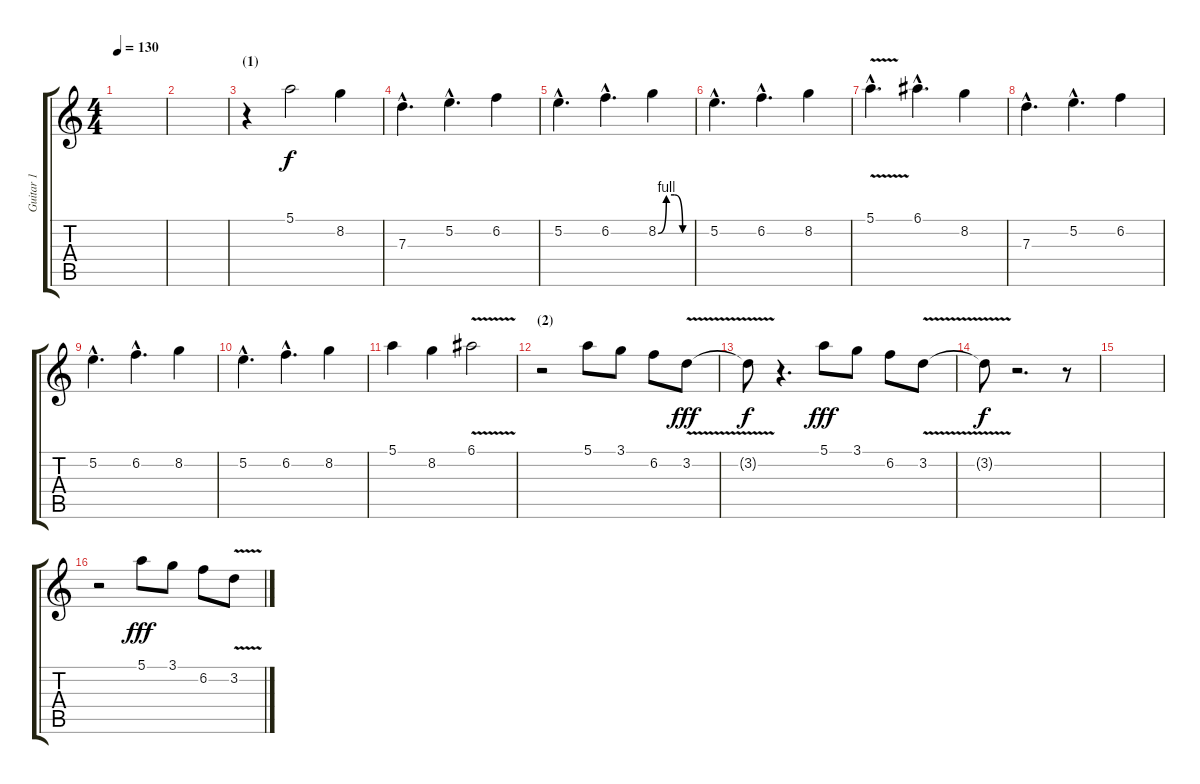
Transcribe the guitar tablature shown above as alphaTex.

\track ("Guitar 1" "Guitar 1") {instrument overdrivenguitar}
\staff {score tabs}
\tuning (E4 B3 G3 D3 A2 E2) {hide}
\ts (4 4)
\tempo 130
\clef g2
\ks c
|
|
\section ("" "(1)")
r.4 5.1.2 8.2.4 |
7.3{hac}.4{d} 5.2{hac}.4{d} 6.2.4 |
5.2{hac}.4{d} 6.2{hac}.4{d} 8.2{be (custom 0 0 15 4 30 4 45 0 60 0)}.4 |
5.2{hac}.4{d} 6.2{hac}.4{d} 8.2.4 |
5.1{v hac}.4{d} 6.1{hac}.4{d} 8.2.4 |
7.3{hac}.4{d} 5.2{hac}.4{d} 6.2.4 |
5.2{hac}.4{d} 6.2{hac}.4{d} 8.2.4 |
5.2{hac}.4{d} 6.2{hac}.4{d} 8.2.4 |
5.1.4 8.2.4 6.1{v}.2 |
\section ("" "(2)")
r.2 5.1.8 3.1.8 6.2.8{dy f} 3.2{v}.8{dy fff} |
3.2{t}.8{dy f} r.4{d} 5.1.8{dy fff} 3.1.8 6.2.8 3.2{v}.8 |
3.2{t}.8{dy f} r.2{d} r.8 |
|
r.2 5.1.8{dy fff} 3.1.8 6.2.8 3.2{v}.8
